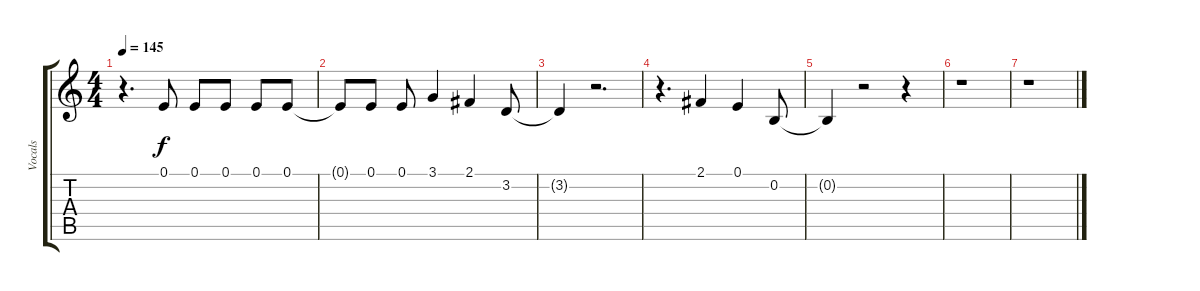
\track ("Vocals" "Vocals") {instrument altosax}
\staff {score tabs}
\tuning (E4 B3 G3 D3 A2 E2) {hide}
\ts (4 4)
\tempo 145
\clef g2
\ks c
r.4{d dy f} 0.1.8 0.1.8 0.1.8 0.1.8 0.1.8 |
0.1{t}.8 0.1.8 0.1.8 3.1.4 2.1.4 3.2.8 |
3.2{t}.4 r.2{d} |
r.4{d} 2.1.4 0.1.4 0.2.8 |
0.2{t}.4 r.2 r.4 |
r.1 |
r.1
